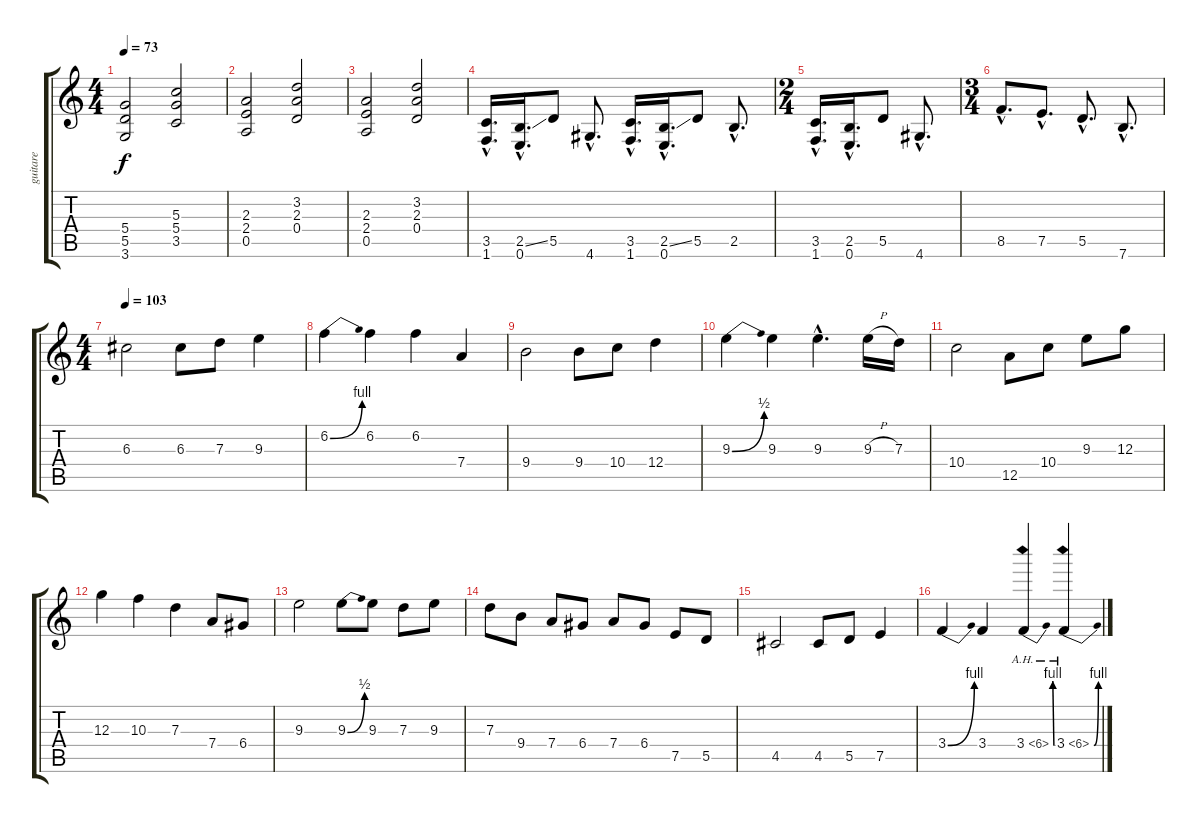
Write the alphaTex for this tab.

\track ("guitare" "guitare") {instrument distortionguitar}
\staff {score tabs}
\tuning (E4 B3 G3 D3 A2 E2) {hide}
\ts (4 4)
\tempo 73
\clef g2
\ks c
(5.4 5.5 3.6).2{dy f} (5.3 5.4 3.5).2 |
(2.3 2.4 0.5).2 (3.2 2.3 0.4).2 |
(2.3 2.4 0.5).2 (3.2 2.3 0.4).2 |
(3.5{hac} 1.6{hac}).16{d} (2.5{ss hac} 0.6{hac}).16{d} 5.5.8 4.6{hac}.8{d} (3.5{hac} 1.6{hac}).16{d} (2.5{ss hac} 0.6{hac}).16{d} 5.5.8 2.5{hac}.8{d} |
\ts (2 4)
(3.5{hac} 1.6{hac}).16{d} (2.5{hac} 0.6{hac}).16{d} 5.5.8 4.6{hac}.8{d} |
\ts (3 4)
8.5{hac}.8{d} 7.5{hac}.8{d} 5.5{hac}.8{d} 7.6{hac}.8{d} |
\ts (4 4)
\tempo 103
6.3.2 6.3.8 7.3.8 9.3.4 |
6.2{be (bend 0 0 60 4)}.4 6.2.4 6.2.4 7.4.4 |
9.4.2 9.4.8 10.4.8 12.4.4 |
9.3{be (bend 0 0 60 2)}.4 9.3.4 9.3{hac}.4{d} 9.3{h}.16 7.3.16 |
10.4.2 12.5.8 10.4.8 9.3.8 12.3.8 |
12.3.4 10.3.4 7.3.4 7.4.8 6.4.8 |
9.3.2 9.3{be (bend 0 0 60 2)}.8 9.3.8 7.3.8 9.3.8 |
7.3.8 9.4.8 7.4.8 6.4.8 7.4.8 6.4.8 7.5.8 5.5.8 |
4.5.2 4.5.8 5.5.8 7.5.4 |
3.4{be (bend 0 0 60 4)}.4 3.4.4 3.4{be (bend 0 0 60 4) ah 3}.4 3.4{be (bend 0 0 60 4) ah 3}.4
